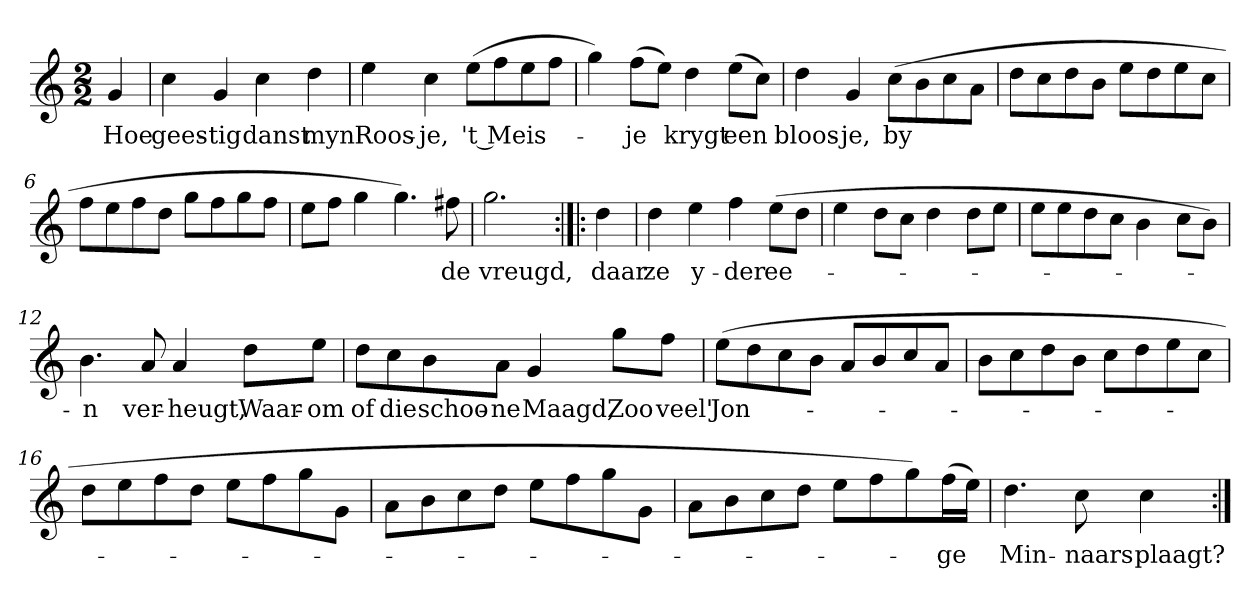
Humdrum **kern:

**kern	**text
*part1	*part1
*staff1	*staff1
*clefG2	*
*k[]	*
*C:	*
*M2/2	*
*MM120	*
=	=
4g	Hoe
=1	=1
4cc	gees-
4g	-tig
4cc	danst
4dd	myn
=2	=2
4ee	Roos-
4cc	-je,
(8ee\L	't Meis-
8ff\	.
8ee\	.
8ff\J	.
=3	=3
4gg)	.
(8ff\L	-je
8ee\J)	.
4dd	krygt
(8ee\L	een
8cc\J)	.
=4	=4
4dd	bloos-
4g	-je,
(8cc\L	by
8b\	.
8cc\	.
8a\J	.
=5	=5
8dd\L	.
8cc\	.
8dd\	.
8b\J	.
8ee\L	.
8dd\	.
8ee\	.
8cc\J	.
=6	=6
8ff\L	.
8ee\	.
8ff\	.
8dd\J	.
8gg\L	.
8ff\	.
8gg\	.
8ff\J	.
=7	=7
8ee\L	.
8ff\J	.
4gg	.
4.gg)	.
8ff#X	de
=8	=8
2.gg	vreugd,
=:|!|:	=:|!|:
4dd	daar
=9	=9
4dd	ze
4ee	y-
4ff	-der
(8ee\L	ee-
8dd\J	.
=10	=10
4ee	.
8dd\L	.
8cc\J	.
4dd	.
8dd\L	.
8ee\J	.
=11	=11
8ee\L	.
8ee\	.
8dd\	.
8cc\J	.
4b	.
8cc\L	.
8b\J)	.
=12	=12
4.b	-n
8a	ver-
4a	-heugt,
8dd\L	Waar-
8ee\J	-om
=13	=13
8dd\L	of
8cc\	die
8b\	schoo-
8a\J	-ne
4g	Maagd,
8gg\L	Zoo
8ff\J	veel'
=14	=14
(8ee\L	Jon-
8dd\	.
8cc\	.
8b\J	.
8a/L	.
8b/	.
8cc/	.
8a/J	.
=15	=15
8b\L	.
8cc\	.
8dd\	.
8b\J	.
8cc\L	.
8dd\	.
8ee\	.
8cc\J	.
=16	=16
8dd\L	.
8ee\	.
8ff\	.
8dd\J	.
8ee\L	.
8ff\	.
8gg\	.
8g\J	.
=17	=17
8a\L	.
8b\	.
8cc\	.
8dd\J	.
8ee\L	.
8ff\	.
8gg\	.
8g\J	.
=18	=18
8a\L	.
8b\	.
8cc\	.
8dd\J	.
8ee\L	.
8ff\	.
8gg\)	.
(16ff\L	-ge
16ee\JJ)	.
=19	=19
4.dd	Min-
8cc	-naars
4cc	plaagt?
=:|!	=:|!
*-	*-
